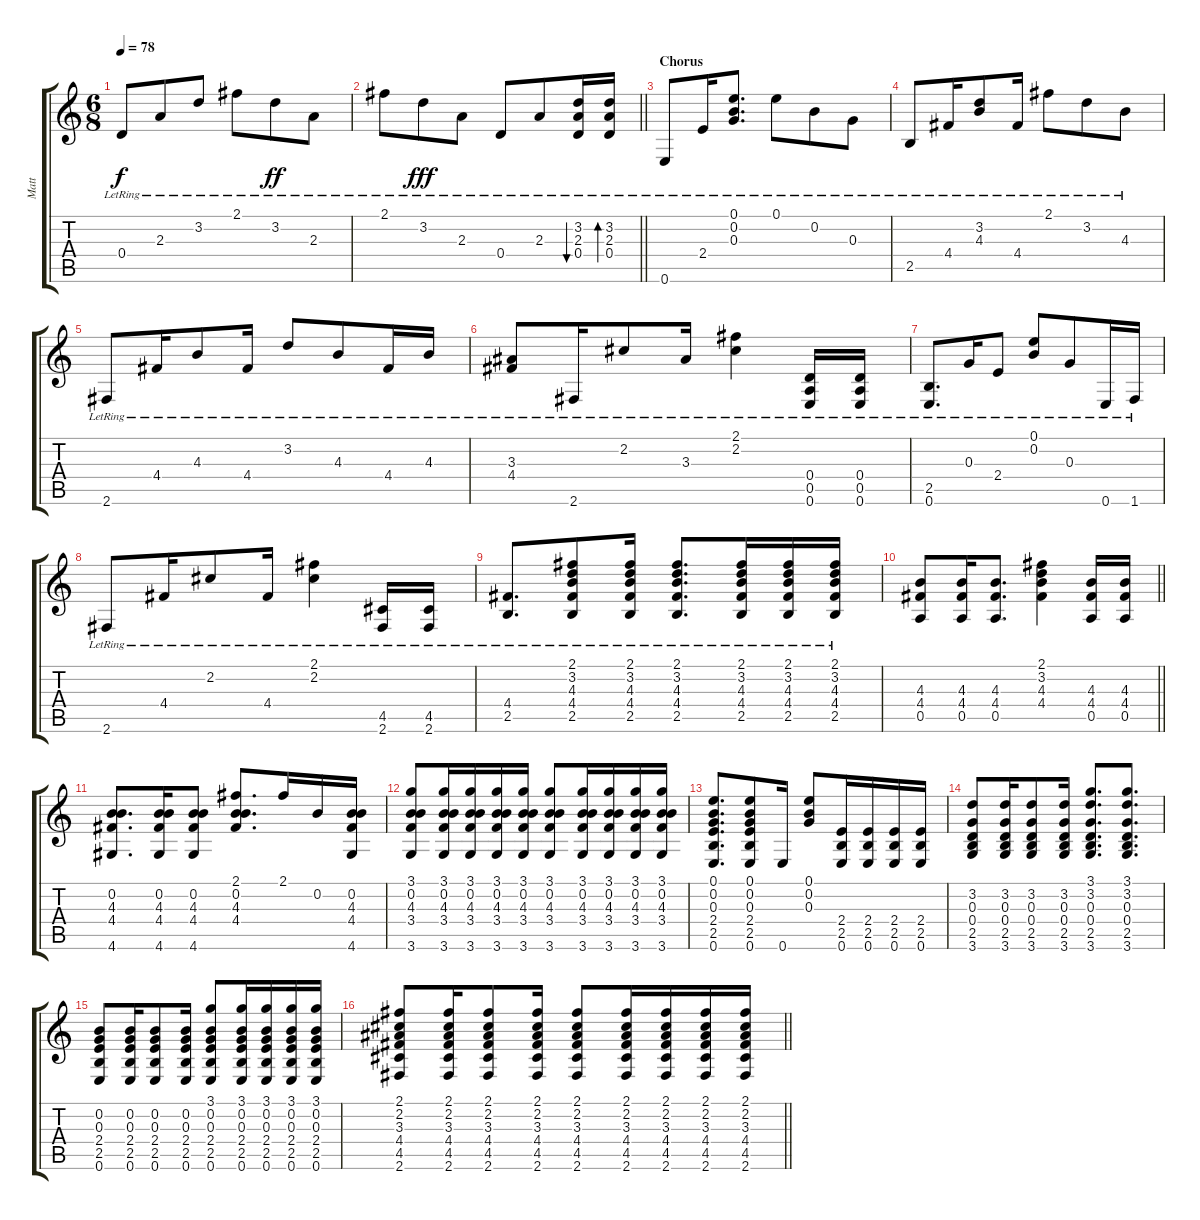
\track ("Matt" "Matt") {instrument electricguitarclean}
\staff {score tabs}
\tuning (E4 B3 G3 D3 A2 E2) {hide}
\ts (6 8)
\tempo 78
\clef g2
\ks c
0.4{lr}.8{dy f} 2.3{lr}.8 3.2{lr}.8 2.1{lr}.8 3.2{lr}.8{dy ff} 2.3{lr}.8 |
\barLineRight lightlight
2.1{lr}.8 3.2{lr}.8{dy fff} 2.3{lr}.8 0.4{lr}.8 2.3{lr}.8 (3.2{lr} 2.3{lr} 0.4{lr}).16{bu 60} (3.2{lr} 2.3{lr} 0.4{lr}).16{bd 60} |
\section ("" "Chorus")
0.6{lr}.8{instrument distortionguitar} 2.4{lr}.16 (0.1{lr} 0.2{lr} 0.3{lr}).8{d} 0.1{lr}.8 0.2{lr}.8 0.3{lr}.8 |
2.5{lr}.8 4.4{lr}.16 (3.2{lr} 4.3{lr}).8 4.4{lr}.16 2.1{lr}.8 3.2{lr}.8 4.3{lr}.8 |
2.6{lr}.8 4.4{lr}.16 4.3{lr}.8 4.4{lr}.16 3.2{lr}.8 4.3{lr}.8 4.4{lr}.16 4.3{lr}.16 |
(3.3{lr} 4.4{lr}).8 2.6{lr}.16 2.2{lr}.8 3.3{lr}.16 (2.1{lr} 2.2{lr}).4 (0.4{lr} 0.5{lr} 0.6{lr}).16 (0.4{lr} 0.5{lr} 0.6{lr}).16 |
(2.5{lr} 0.6{lr}).8{d} 0.3{lr}.16 2.4{lr}.8 (0.1{lr} 0.2{lr}).8 0.3{lr}.8 0.6{lr}.16 1.6{lr}.16 |
2.6{lr}.8 4.4{lr}.16 2.2{lr}.8 4.4{lr}.16 (2.1{lr} 2.2{lr}).4 (4.5{lr} 2.6{lr}).16 (4.5{lr} 2.6{lr}).16 |
(4.4{lr} 2.5{lr}).8{d} (2.1{lr} 3.2{lr} 4.3{lr} 4.4{lr} 2.5{lr}).8 (2.1{lr} 3.2{lr} 4.3{lr} 4.4{lr} 2.5{lr}).16 (2.1{lr} 3.2{lr} 4.3{lr} 4.4{lr} 2.5{lr}).8{d} (2.1{lr} 3.2{lr} 4.3{lr} 4.4{lr} 2.5{lr}).16 (2.1{lr} 3.2{lr} 4.3{lr} 4.4{lr} 2.5{lr}).16 (2.1{lr} 3.2{lr} 4.3{lr} 4.4{lr} 2.5{lr}).16 |
\barLineRight lightlight
(4.3 4.4 0.5).8 (4.3 4.4 0.5).16 (4.3 4.4 0.5).8{d} (2.1 3.2 4.3 4.4).4 (4.3 4.4 0.5).16 (4.3 4.4 0.5).16 |
(0.2 4.3 4.4 4.6).8{d} (0.2 4.3 4.4 4.6).16 (0.2 4.3 4.4 4.6).8 (2.1 0.2 4.3 4.4).8{d} 2.1.16 0.2.16 (0.2 4.3 4.4 4.6).16 |
(3.1 0.2 4.3 3.4 3.6).8 (3.1 0.2 4.3 3.4 3.6).16 (3.1 0.2 4.3 3.4 3.6).16 (3.1 0.2 4.3 3.4 3.6).16 (3.1 0.2 4.3 3.4 3.6).16 (3.1 0.2 4.3 3.4 3.6).8 (3.1 0.2 4.3 3.4 3.6).16 (3.1 0.2 4.3 3.4 3.6).16 (3.1 0.2 4.3 3.4 3.6).16 (3.1 0.2 4.3 3.4 3.6).16 |
(0.1 0.2 0.3 2.4 2.5 0.6).8{d} (0.1 0.2 0.3 2.4 2.5 0.6).8 0.6.16 (0.1 0.2 0.3).8 (2.4 2.5 0.6).16 (2.4 2.5 0.6).16 (2.4 2.5 0.6).16 (2.4 2.5 0.6).16 |
(3.2 0.3 0.4 2.5 3.6).8 (3.2 0.3 0.4 2.5 3.6).16 (3.2 0.3 0.4 2.5 3.6).8 (3.2 0.3 0.4 2.5 3.6).16 (3.1 3.2 0.3 0.4 2.5 3.6).8{d} (3.1 3.2 0.3 0.4 2.5 3.6).8{d} |
(0.2 0.3 2.4 2.5 0.6).8 (0.2 0.3 2.4 2.5 0.6).16 (0.2 0.3 2.4 2.5 0.6).8 (0.2 0.3 2.4 2.5 0.6).16 (3.1 0.2 0.3 2.4 2.5 0.6).8 (3.1 0.2 0.3 2.4 2.5 0.6).16 (3.1 0.2 0.3 2.4 2.5 0.6).16 (3.1 0.2 0.3 2.4 2.5 0.6).16 (3.1 0.2 0.3 2.4 2.5 0.6).16 |
\barLineRight lightlight
(2.1 2.2 3.3 4.4 4.5 2.6).8 (2.1 2.2 3.3 4.4 4.5 2.6).16 (2.1 2.2 3.3 4.4 4.5 2.6).8 (2.1 2.2 3.3 4.4 4.5 2.6).16 (2.1 2.2 3.3 4.4 4.5 2.6).8 (2.1 2.2 3.3 4.4 4.5 2.6).16 (2.1 2.2 3.3 4.4 4.5 2.6).16 (2.1 2.2 3.3 4.4 4.5 2.6).16 (2.1 2.2 3.3 4.4 4.5 2.6).16
